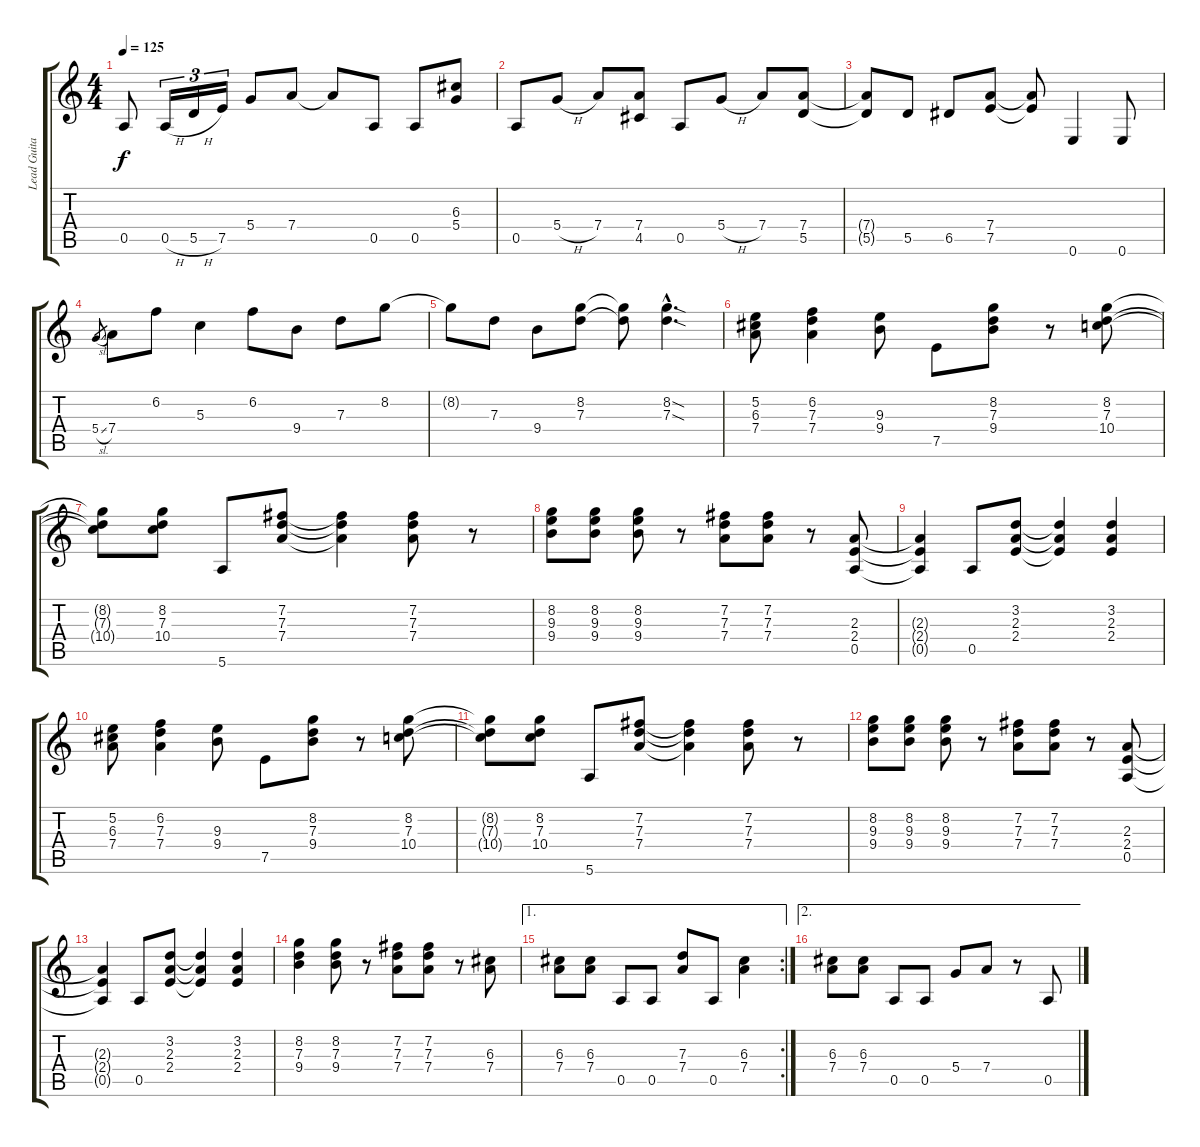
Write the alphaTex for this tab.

\track ("Lead Guitar" "Lead Guita") {instrument overdrivenguitar}
\staff {score tabs}
\tuning (E4 B3 G3 D3 A2 E2) {hide}
\ts (4 4)
\tempo 125
\clef g2
\ks c
0.5{t}.8{dy f} 0.5{h}.16{tu (3 2)} 5.5{h}.16{tu (3 2)} 7.5.16{tu (3 2)} 5.4.8 7.4.8 7.4{t}.8 0.5.8 0.5.8 (6.3 5.4).8 |
0.5.8 5.4{h}.8 7.4.8 (7.4 4.5).8 0.5.8 5.4{h}.8 7.4.8 (7.4 5.5).8 |
(7.4{t} 5.5{t}).8 5.5.8 6.5.8 (7.4 7.5).8 (7.4{t} 7.5{t}).8 0.6.4 0.6.8 |
5.4{sl}.8{gr} 7.4.8 6.2.8 5.3.4 6.2.8 9.4.8 7.3.8 8.2.8 |
8.2{t}.8 7.3.8 9.4.8 (8.2 7.3).8 (8.2{t} 7.3{t}).8 (8.2{sod hac} 7.3{sod hac}).4{d} |
(5.2 6.3 7.4).8 (6.2 7.3 7.4).4 (9.3 9.4).8 7.5.8 (8.2 7.3 9.4).8 r.8 (8.2 7.3 10.4).8 |
(8.2{t} 7.3{t} 10.4{t}).8 (8.2 7.3 10.4).8 5.6.8 (7.2 7.3 7.4).8 (7.2{t} 7.3{t} 7.4{t}).4 (7.2 7.3 7.4).8 r.8 |
(8.2 9.3 9.4).8 (8.2 9.3 9.4).8 (8.2 9.3 9.4).8 r.8 (7.2 7.3 7.4).8 (7.2 7.3 7.4).8 r.8 (2.3 2.4 0.5).8 |
(2.3{t} 2.4{t} 0.5{t}).4 0.5.8 (3.2 2.3 2.4).8 (3.2{t} 2.3{t} 2.4{t}).4 (3.2 2.3 2.4).4 |
(5.2 6.3 7.4).8 (6.2 7.3 7.4).4 (9.3 9.4).8 7.5.8 (8.2 7.3 9.4).8 r.8 (8.2 7.3 10.4).8 |
(8.2{t} 7.3{t} 10.4{t}).8 (8.2 7.3 10.4).8 5.6.8 (7.2 7.3 7.4).8 (7.2{t} 7.3{t} 7.4{t}).4 (7.2 7.3 7.4).8 r.8 |
(8.2 9.3 9.4).8 (8.2 9.3 9.4).8 (8.2 9.3 9.4).8 r.8 (7.2 7.3 7.4).8 (7.2 7.3 7.4).8 r.8 (2.3 2.4 0.5).8 |
(2.3{t} 2.4{t} 0.5{t}).4 0.5.8 (3.2 2.3 2.4).8 (3.2{t} 2.3{t} 2.4{t}).4 (3.2 2.3 2.4).4 |
(8.2 7.3 9.4).4 (8.2 7.3 9.4).8 r.8 (7.2 7.3 7.4).8 (7.2 7.3 7.4).8 r.8 (6.3 7.4).8 |
\ae 1
\rc 2
(6.3 7.4).8 (6.3 7.4).8 0.5.8 0.5.8 (7.3 7.4).8 0.5.8 (6.3 7.4).4 |
\ae 2
(6.3 7.4).8 (6.3 7.4).8 0.5.8 0.5.8 5.4.8 7.4.8 r.8 0.5.8
